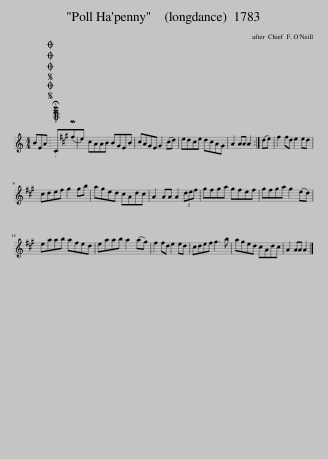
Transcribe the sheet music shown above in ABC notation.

X:1
L:1/8
M:4/4
I:linebreak $
K:C
V:1 treble
V:1
 BEA |SOSOOO .!fermata!PMTuC(M^fe) | ^cAAB B^GEB | ^cA^GE G2 (cd) | ed^ce dcA^G | %5
 A2 AA A2 :| (de) | ^f2 fd e2 ed |$ ^cde^f ^g2 gb | a^ged ^cAdc | %10
 A2 AA A2 (3de^f | ^g^fga gfef | ^g^fga g2 (ed) |$ eaab a^fed | eaab a2 (a^g) | %15
 ^f2 fd e2 ed | ^cde^f ^g3 b | a^ged ^cAdc | A2 AA A2 |] %19
